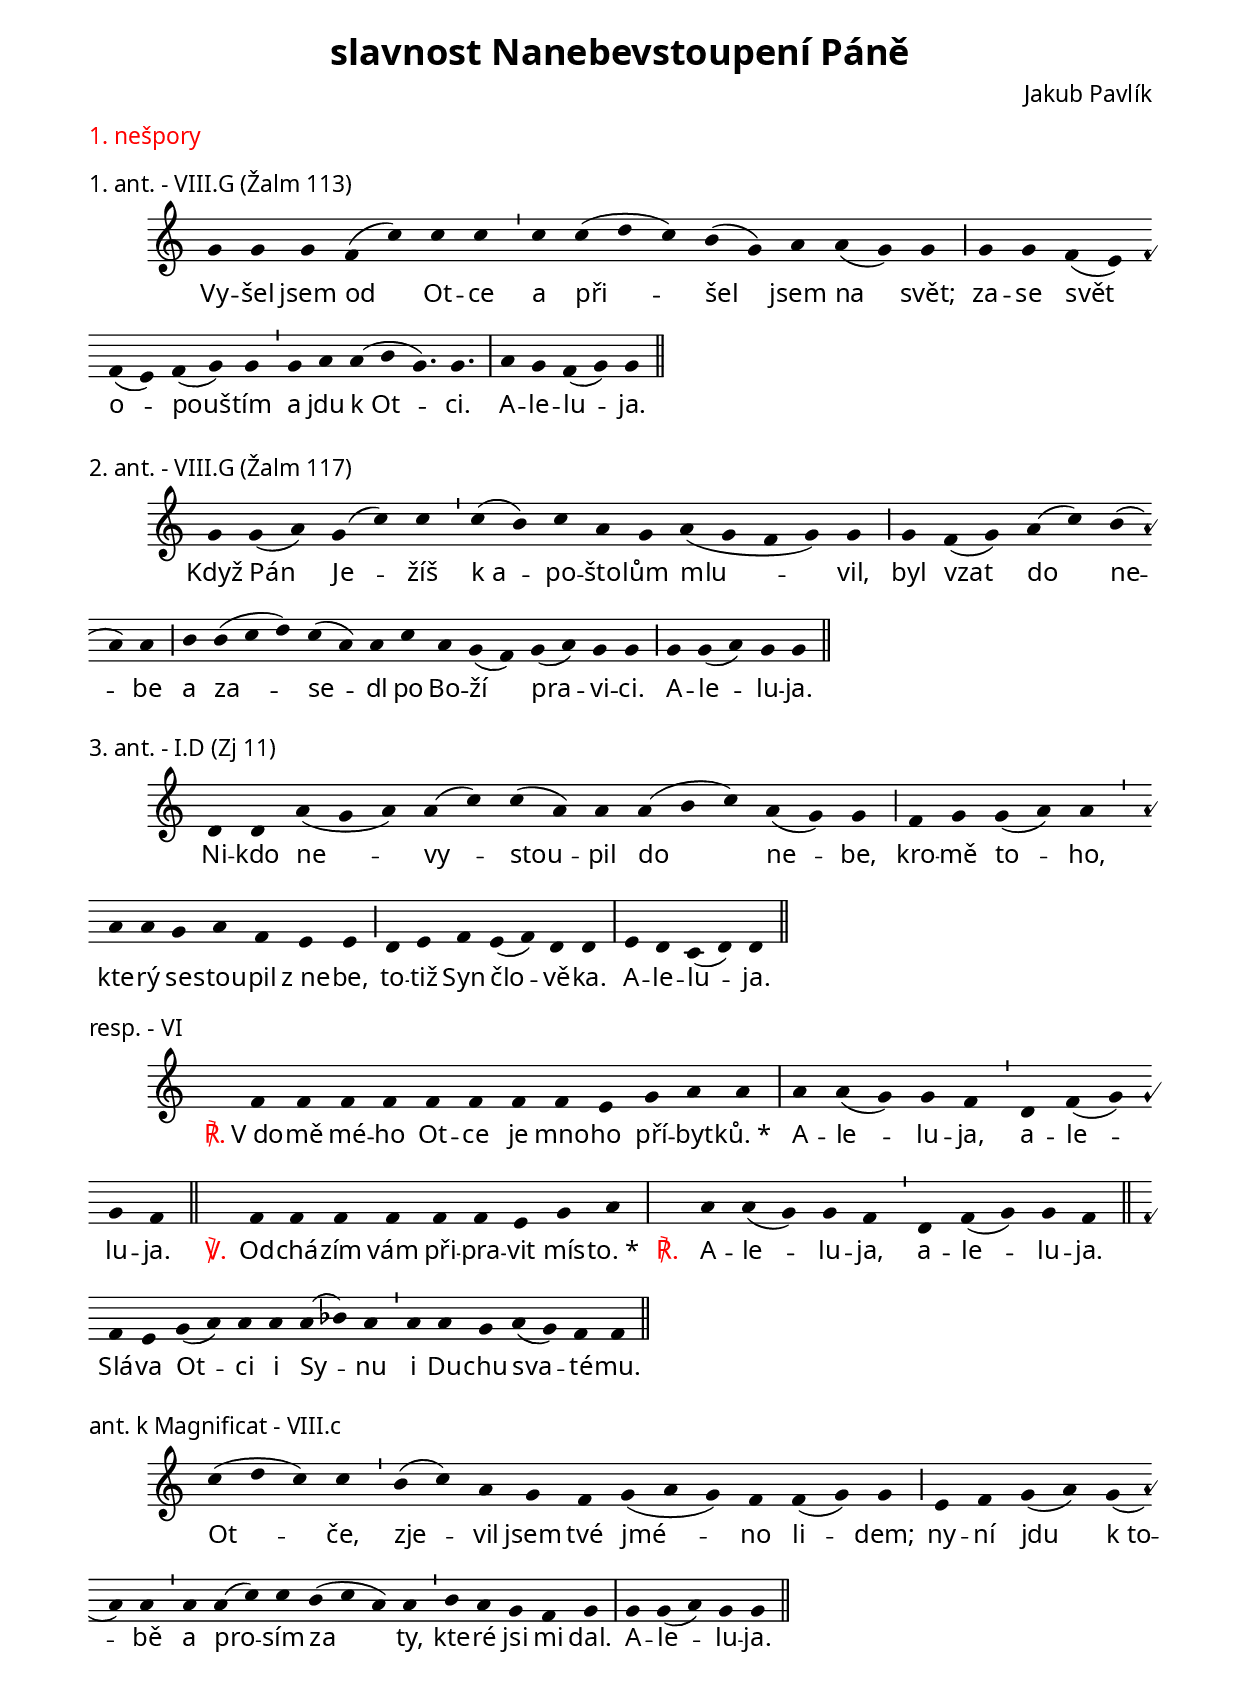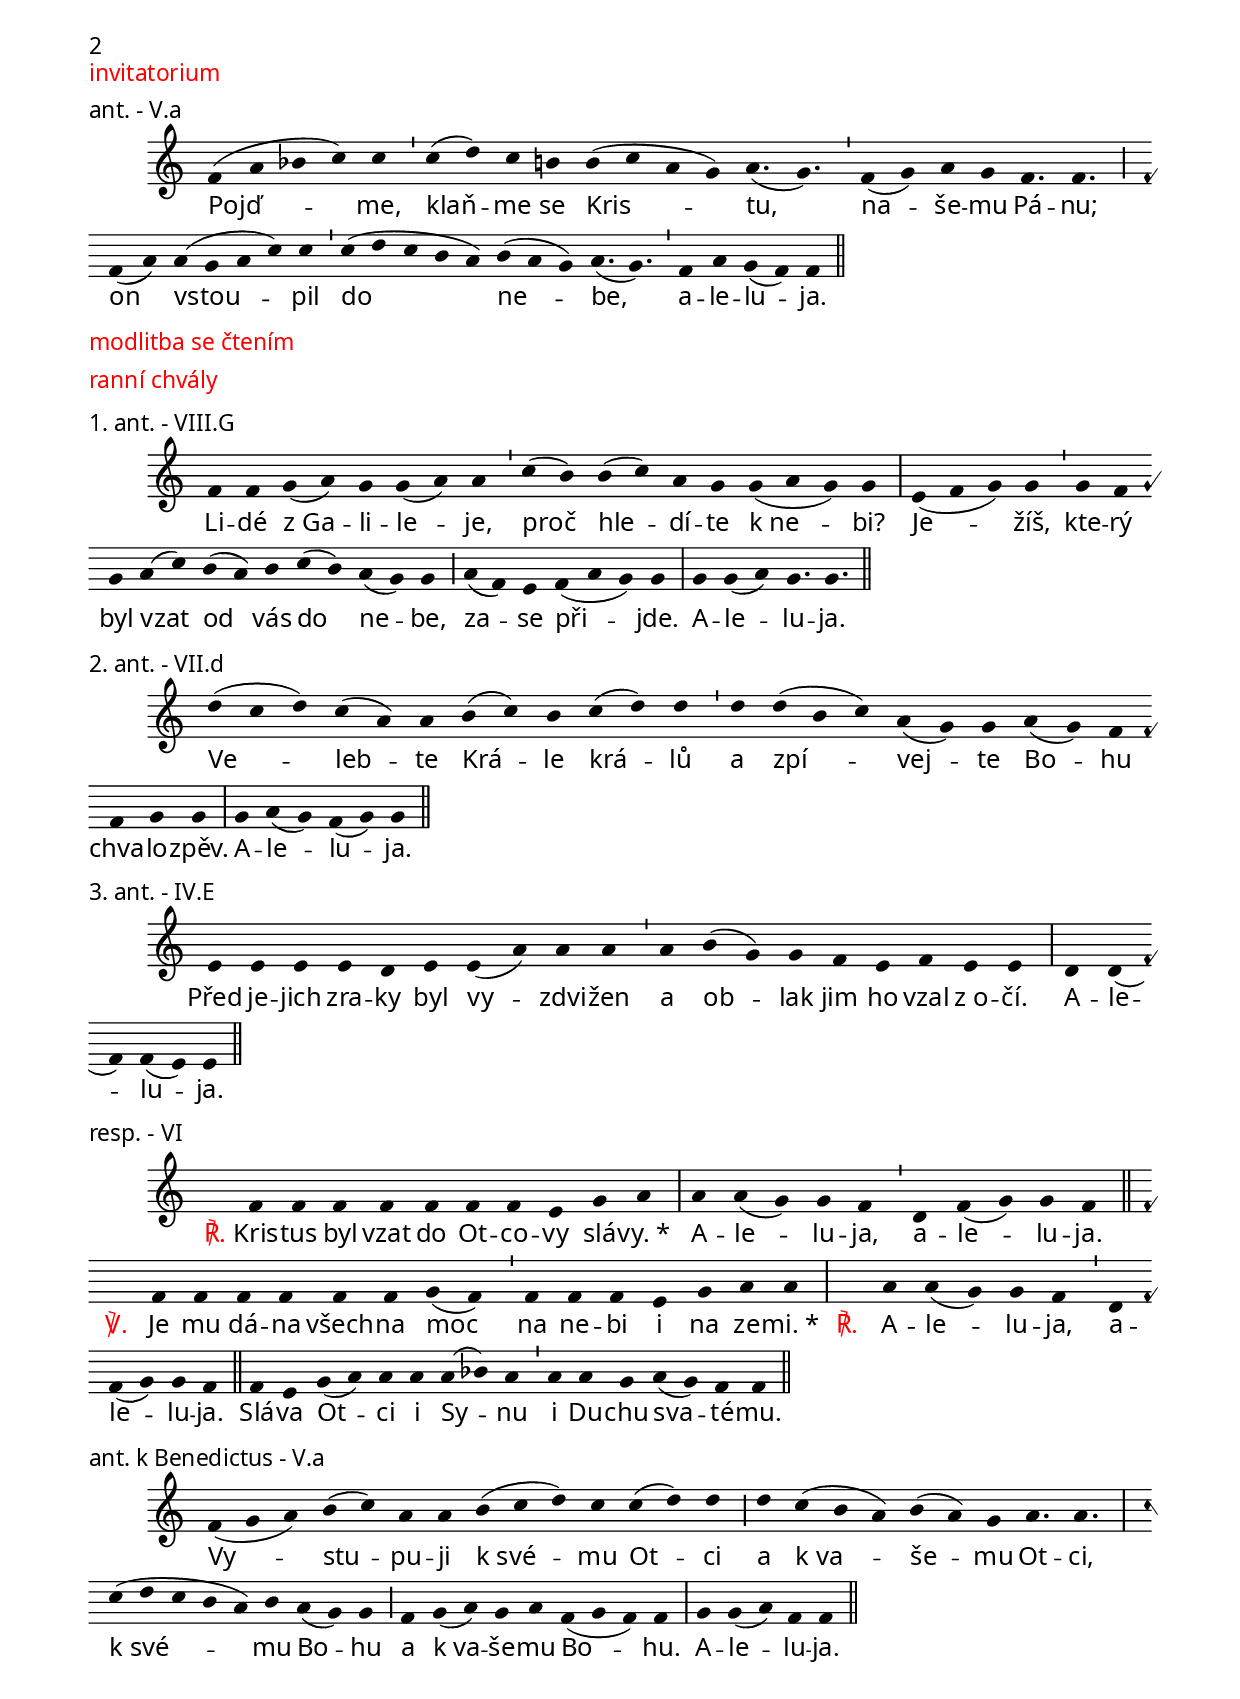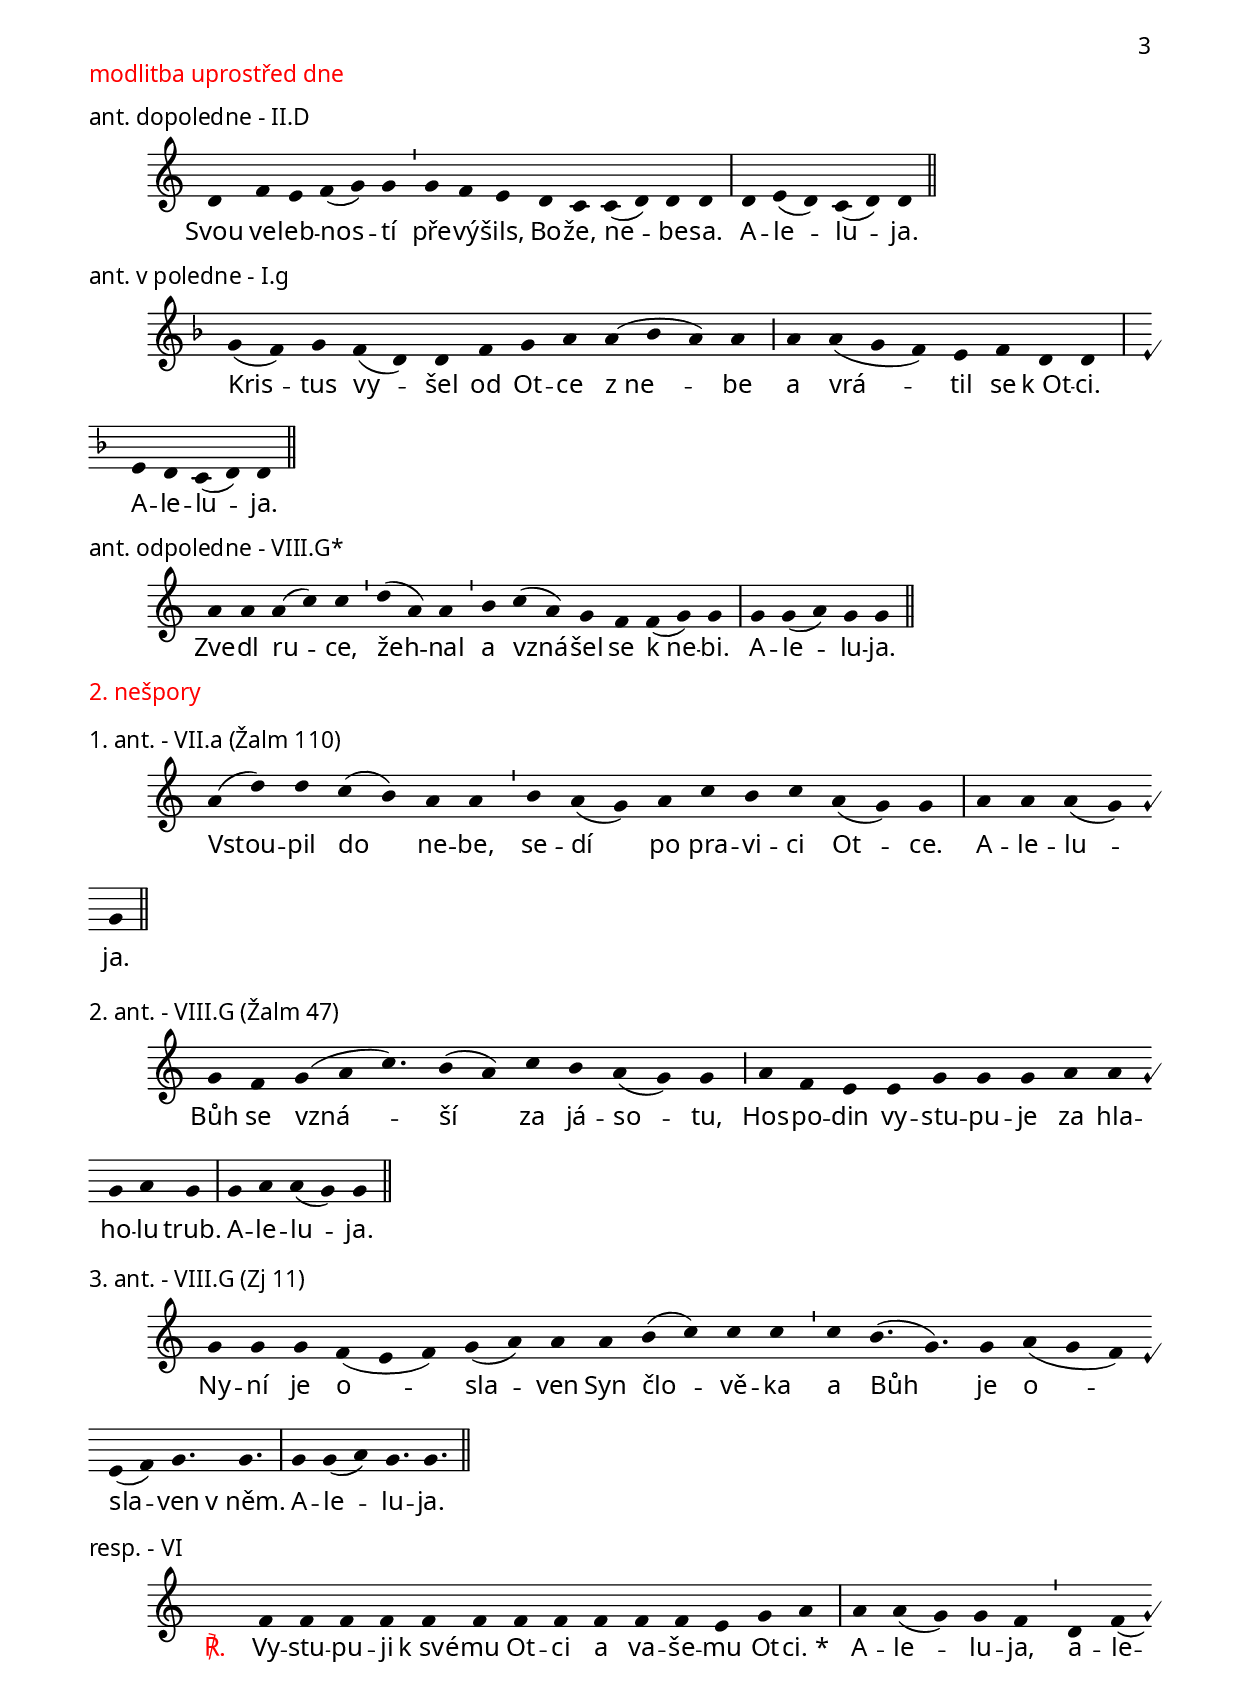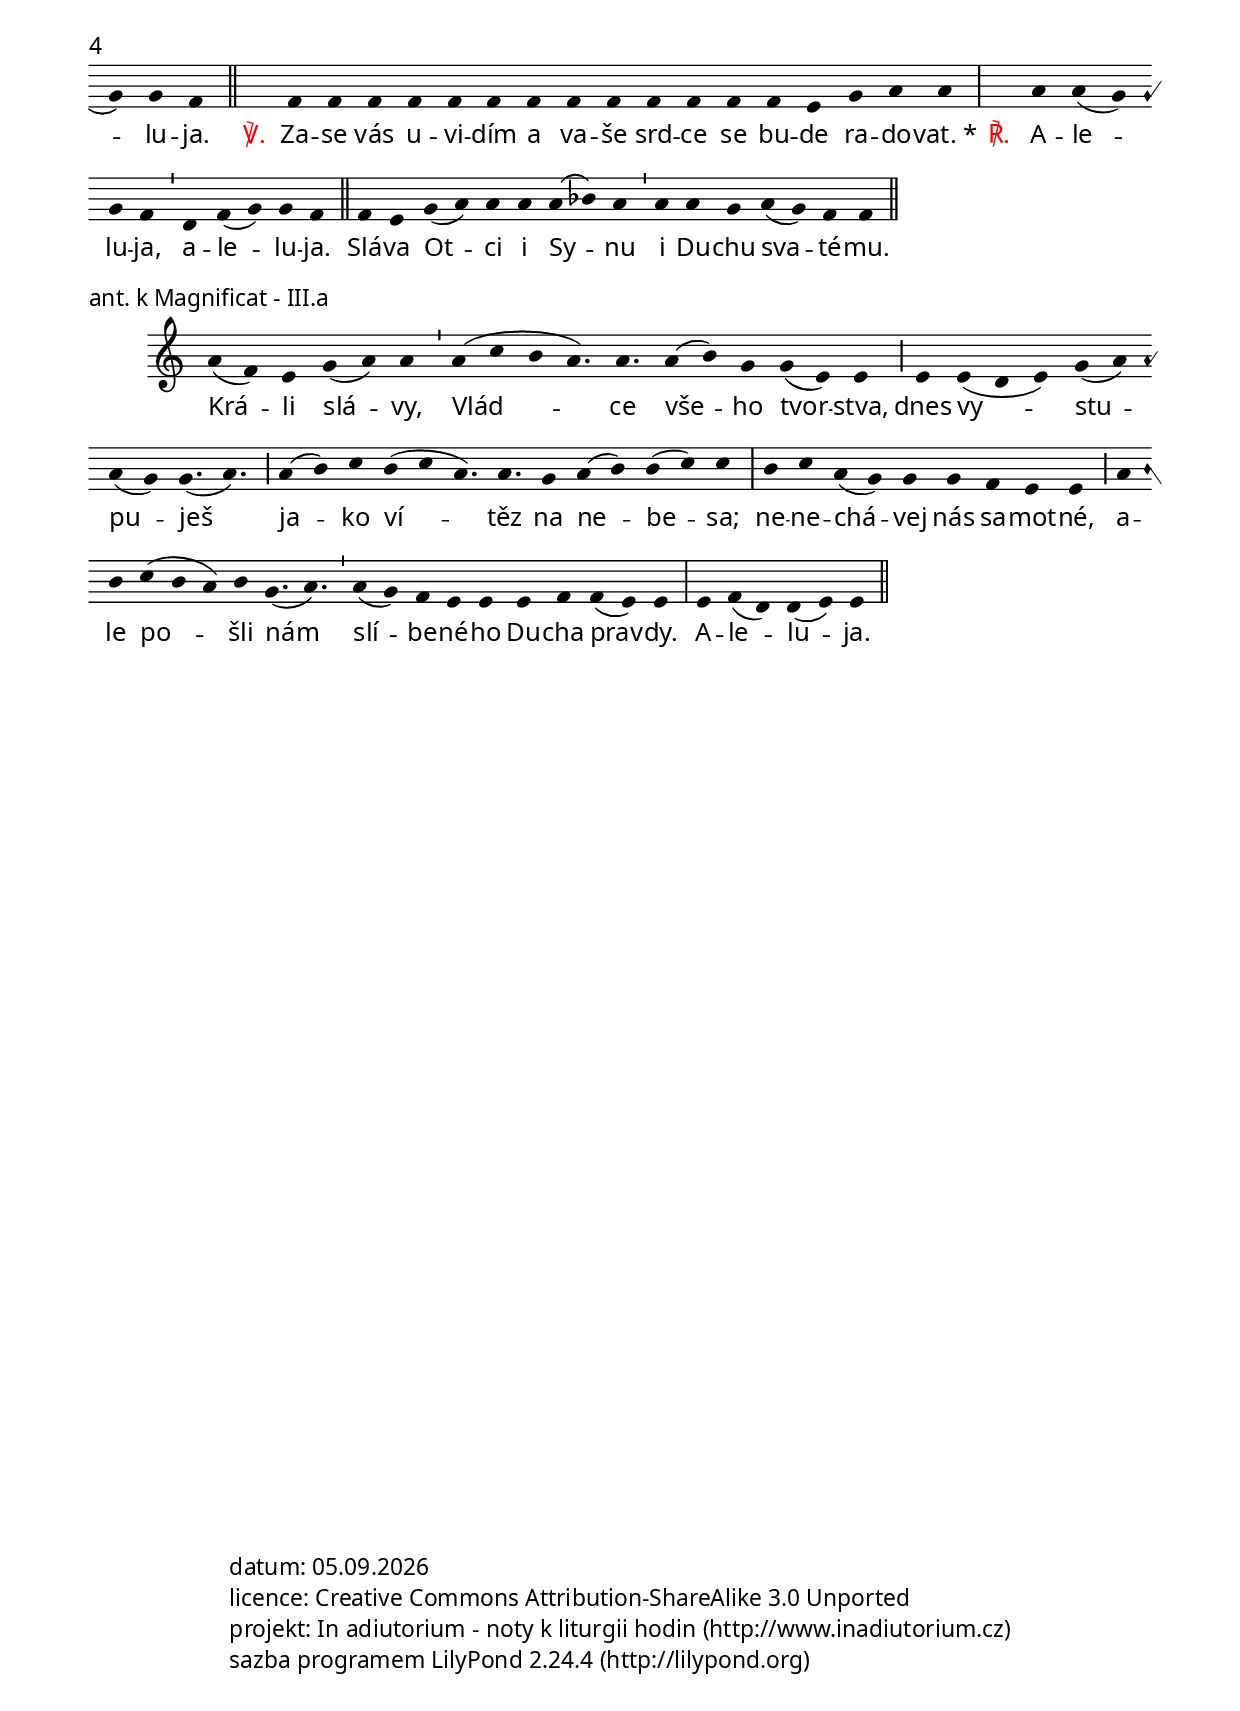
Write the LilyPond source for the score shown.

\version "2.14.2"

\header {
  title = "slavnost Nanebevstoupení Páně"
  composer = "Jakub Pavlík"
}

\include "spolecne.ly"
\include "dilyresponsorii.ly"

\markup {\nadpisHodinka {"1. nešpory"}}

\score {
  \relative c'' {
    \choralniRezim
    g4 g g f( c') c c \barMin
    c c( d c) b( g) a a( g) g \barMaior
    g g f( e) f( e) f( g) g \barMin
    g a a( b g4.) g \barMax
    a4 g f( g) g \barFinalis
  }
  \addlyrics {
    Vy -- šel jsem od Ot -- ce
    a při -- šel jsem na svět;
    za -- se svět o -- pouš -- tím a jdu k_Ot -- ci.
    A -- le -- lu -- ja.
  }
  \header {
    quid = "1. ant."
    modus = "VIII"
    differentia = "G"
    psalmus = "Žalm 113"
    id = "1ne-a1"
    piece = \markup {\sestavTitulek}
  }
}

\score {
  \relative c'' {
    \choralniRezim
    g4 g( a) g( c) c \barMin c( b) c a g a( g f g) g \barMaior
    g f( g) a( c) b( a) a \barMaior
    b b( c d) c( a) a c a g( f) g( a) g g \barMaior
    g g( a) g g \barFinalis
  }
  \addlyrics {
    Když Pán Je -- žíš k_a -- po -- što -- lům mlu -- vil,
    byl vzat do ne -- be
    a za -- se -- dl po Bo -- ží pra -- vi -- ci.
    A -- le -- lu -- ja.
  }
  \header {
    quid = "2. ant."
    modus = "VIII"
    differentia = "G"
    psalmus = "Žalm 117"
    id = "1ne-a2"
    piece = \markup {\sestavTitulek}
  }
}

\score {
  \relative c' {
    \choralniRezim
    d4 d a'( g a) a( c) c( a) a a( b c) a( g) g \barMaior
    f g g( a) a \barMin a a g a f e e \barMaior
    d e f e( f) d d \barMax
    e d c( d) d \barFinalis
  }
  \addlyrics {
    Ni -- kdo ne -- vy -- stou -- pil do ne -- be,
    kro -- mě to -- ho, kte -- rý se -- stou -- pil z_ne -- be,
    to -- tiž Syn člo -- vě -- ka.
    A -- le -- lu -- ja.
  }
  \header {
    quid = "3. ant."
    modus = "I"
    differentia = "D"
    psalmus = "Zj 11"
    id = "1ne-a3"
    piece = \markup {\sestavTitulek}
  }
}

\score {
  \relative c' {
    \choralniRezim

    % R
    \neviditelna f
    f4 f f f f f f f e g a a \barMax
    \respVIalelujaResponsum \barFinalis
    % V
    \neviditelna f
    f f f f f f e g a \barMax
    % R
    \neviditelna a
    \respVIalelujaResponsum \barFinalis
    % Slava
    \respVIalelujaDoxologie \barFinalis
  }
  \addlyrics {
    \Response V_do -- mě mé -- ho Ot -- ce je mno -- ho pří -- byt -- ků._*
    \textRespAleluja
    \Verse Od -- chá -- zím vám při -- pra -- vit mís -- to._*
    \Response \textRespAleluja
    \textRespDoxologie
  }
  \header {
    quid = "resp."
    modus = "VI"
    id = "1ne-resp"
    piece = \markup {\sestavTitulekResp}
  }
}

\score {
  \relative c'' {
    \choralniRezim
    c( d c) c \barMin
    b( c) a g f g( a g) f f( g) g \barMaior
    e f g( a) g( a) a \barMin
    a a( c) c b( c a) a \barMin
    b a g f g \barMax
    g g( a) g g \barFinalis
  }
  \addlyrics {
    Ot -- če,
    zje -- vil jsem tvé jmé -- no li -- dem;
    ny -- ní jdu k_to -- bě
    a pro -- sím za ty,
    kte -- ré jsi mi dal.
    A -- le -- lu -- ja.
  }
  \header {
    quid = "ant. k Magnificat"
    modus = "VIII"
    differentia = "c"
    psalmus = ""
    id = "1ne-amag"
    piece = \markup {\sestavTitulekBezZalmu}
  }
}

\pageBreak % ZLOM

\markup {\nadpisHodinka {"invitatorium"}}

\score {
  \relative c' {
    \choralniRezim
    f4( a bes c) c \barMin
    c( d) c b! b( c a g) a4.( g) \barMin f4( g) a g f4. f \barMaior
    f4( a) a( g a c) c \barMin c( d c b a) b( a g) a4.( g) \barMin
    f4 a g( f) f \barFinalis
  }
  \addlyrics {
    Pojď -- me,
    klaň -- me se Kris -- tu, na -- še -- mu Pá -- nu;
    on vstou -- pil do ne -- be,
    a -- le -- lu -- ja.
  }
  \header {
    quid = "ant."
    modus = "V"
    differentia = "a"
    psalmus = ""
    id = "invit"
    piece = \markup {\sestavTitulekBezZalmu}
  }
}

\markup {\nadpisHodinka {"modlitba se čtením"}}

\score {
  \relative c' {
    \choralniRezim

  }
  \addlyrics {
    Zpí -- vej -- te Bo -- hu,
    ve -- leb -- te je -- ho jmé -- no,
    on vy -- stou -- pil nad o -- bla -- ka.
    A -- le -- lu -- ja.
  }
  \header {
    quid = "1. ant."
    modus = ""
    differentia = ""
    psalmus = "Žalm 68-I"
    id = "mc-a1"
    piece = \markup {\sestavTitulek}
  }
}

\score {
  \relative c' {
    \choralniRezim

  }
  \addlyrics {
    Vy -- stou -- pil do vý -- šin,
    vy -- ve -- dl s_se -- bou za -- jat -- ce.
    A -- le -- lu -- ja.
  }
  \header {
    quid = "2. ant."
    modus = ""
    differentia = ""
    psalmus = "Žalm 68-II"
    id = "mc-a2"
    piece = \markup {\sestavTitulek}
  }
}

\score {
  \relative c' {
    \choralniRezim

  }
  \addlyrics {
    Ob -- je -- vu -- je se tvůj prů -- vod, Bo -- že,
    prů -- vod mé -- ho Bo -- ha, mé -- ho krá -- le,
    smě -- řu -- jí -- cí do sva -- ty -- ně.
    A -- le -- lu -- ja.
  }
  \header {
    quid = "3. ant."
    modus = ""
    differentia = ""
    psalmus = "Žalm 68-III"
    id = "mc-a3"
    piece = \markup {\sestavTitulek}
  }
}


\markup {\nadpisHodinka {"ranní chvály"}}

\score {
  \relative c' {
    \choralniRezim
    f4 f g( a) g g( a) a \barMin
    c( b) b( c) a g g( a g) g \barMax
    e( f g) g \barMin
    g f g a( c) b( a) b c( b) a( g) g \barMaior
    a( f) e f( a g) g \barMax
    g g( a) g4. g \barFinalis
  }
  \addlyrics {
    Li -- dé z_Ga -- li -- le -- je,
    proč hle -- dí -- te k_ne -- bi?
    Je -- žíš,
    kte -- rý byl vzat od vás do ne -- be,
    za -- se při -- jde.
    A -- le -- lu -- ja.
  }
  \header {
    quid = "1. ant."
    modus = "VIII"
    differentia = "G"
    psalmus = ""
    id = "rch-a1"
    piece = \markup {\sestavTitulekBezZalmu}
  }
}

\score {
  \relative c'' {
    \choralniRezim
    d4( c d) c( a) a b( c) b c( d) d \barMin
    d d( b c) a( g) g a( g) f f g g \barMax
    g a( g) f( g) g \barFinalis
  }
  \addlyrics {
    Ve -- leb -- te Krá -- le krá -- lů
    a zpí -- vej -- te Bo -- hu chva -- lo -- zpěv.
    A -- le -- lu -- ja.
  }
  \header {
    quid = "2. ant."
    modus = "VII"
    differentia = "d"
    psalmus = ""
    id = "rch-a2"
    piece = \markup {\sestavTitulekBezZalmu}
  }
}

\score {
  \relative c' {
    \choralniRezim
    e4 e e e d e e( a) a a \barMin
    a b( g) g f e f e e \barMax
    d d( f) f( e) e \barFinalis
  }
  \addlyrics {
    Před je -- jich zra -- ky byl vy -- zdvi -- žen
    a ob -- lak jim ho vzal z_o -- čí.
    A -- le -- lu -- ja.
  }
  \header {
    quid = "3. ant."
    modus = "IV"
    differentia = "E"
    psalmus = ""
    id = "rch-a3"
    piece = \markup {\sestavTitulekBezZalmu}
  }
}

\score {
  \relative c' {
    \choralniRezim

    % R
    \neviditelna f
    f4 f f f f f f e g a \barMax
    \respVIalelujaResponsum \barFinalis
    % V
    \neviditelna f
    f f f f f f g( f) \barMin f f f e g a a \barMax
    % R
    \neviditelna a
    \respVIalelujaResponsum \barFinalis
    % Slava
    \respVIalelujaDoxologie \barFinalis
  }
  \addlyrics {
    \Response Kris -- tus byl vzat do Ot -- co -- vy slá -- vy._* \textRespAleluja
    \Verse Je mu dá -- na všech -- na moc na ne -- bi i na ze -- mi._*
    \Response \textRespAleluja
    \textRespDoxologie
  }
  \header {
    quid = "resp."
    modus = "VI"
    id = "rch-resp"
    piece = \markup {\sestavTitulekResp}
  }
}


\score {
  \relative c' {
    \choralniRezim
    f4( g a) b( c) a a b( c d) c c( d) d \barMaior
    d c( b a) b( a) g a4. a \barMax
    c4( d c b a) b a( g) g \barMaior
    f g( a) g a f( g f) f \barMax
    g g( a) f f \barFinalis
  }
  \addlyrics {
    Vy -- stu -- pu -- ji k_své -- mu Ot -- ci
    a k_va -- še -- mu Ot -- ci,
    k_své -- mu Bo -- hu
    a k_va -- še -- mu Bo -- hu.
    A -- le -- lu -- ja.
  }
  \header {
    quid = "ant. k Benedictus"
    modus = "V"
    differentia = "a"
    psalmus = ""
    id = "rch-aben"
    piece = \markup {\sestavTitulekBezZalmu}
  }
}

\pageBreak % ZLOM

\markup {\nadpisHodinka {"modlitba uprostřed dne"}}

\score {
  \relative c' {
    \choralniRezim
    d4 f e f( g) g \barMin
    g f e d c c( d) d d \barMax
    d e( d) c( d) d \barFinalis
  }
  \addlyrics {
    Svou ve -- leb -- nos -- tí
    pře -- vý -- šils, Bo -- že, ne -- be -- sa.
    A -- le -- lu -- ja.
  }
  \header {
    quid = "ant. dopoledne"
    modus = "II"
    differentia = "D"
    psalmus = ""
    id = "tercie"
    piece = \markup {\sestavTitulekBezZalmu}
  }
}

\score {
  \relative c'' {
    \choralniRezim
    \key f \major
    g4( f) g f( d) d f g a a( bes a) a \barMaior
    a a( g f) e f d d \barMax
    e d c( d) d \barFinalis
  }
  \addlyrics {
    Kris -- tus vy -- šel od Ot -- ce z_ne -- be
    a vrá -- til se k_Ot -- ci.
    A -- le -- lu -- ja.
  }
  \header {
    quid = "ant. v poledne"
    modus = "I"
    differentia = "g"
    psalmus = ""
    id = "sexta"
    piece = \markup {\sestavTitulekBezZalmu}
  }
}

\score {
  \relative c'' {
    \choralniRezim
    a4 a a( c) c \barMin
    d( a) a \barMin
    b c( a) g f f( g) g \barMax
    g g( a) g4 g \barFinalis
  }
  \addlyrics {
    Zve -- dl ru -- ce,
    žeh -- nal
    a vzná -- šel se k_ne -- bi.
    A -- le -- lu -- ja.
  }
  \header {
    quid = "ant. odpoledne"
    modus = "VIII"
    differentia = "G*"
    psalmus = ""
    id = "nona"
    piece = \markup {\sestavTitulekBezZalmu}
  }
}

\markup {\nadpisHodinka {"2. nešpory"}}

\score {
  \relative c'' {
    \choralniRezim
    a( d) d c( b) a a \barMin
    b a( g) a c b c a( g) g \barMax
    a a a( g) g \barFinalis
  }
  \addlyrics {
    Vstou -- pil do ne -- be,
    se -- dí po pra -- vi -- ci Ot -- ce.
    A -- le -- lu -- ja.
  }
  \header {
    quid = "1. ant."
    modus = "VII"
    differentia = "a"
    psalmus = "Žalm 110"
    id = "2ne-a1"
    piece = \markup {\sestavTitulek}
  }
}

\score {
  \relative c'' {
    \choralniRezim
    g4 f g( a c4.) b4( a) c b a( g) g \barMaior
    a f e e g g g a a g a g \barMax
    g a a( g) g \barFinalis
  }
  \addlyrics {
    Bůh se vzná -- ší za já -- so -- tu,
    Hos -- po -- din vy -- stu -- pu -- je za hla -- ho -- lu trub.
    A -- le -- lu -- ja.
  }
  \header {
    quid = "2. ant."
    modus = "VIII"
    differentia = "G"
    psalmus = "Žalm 47"
    id = "2ne-a2"
    piece = \markup {\sestavTitulek}
  }
}

\score {
  \relative c'' {
    \choralniRezim
    g4 g g f( e f) g( a) a a b( c) c c \barMin
    c b4.( g) g4 a( g f) e( f) g4. g \barMax
    g4 g( a) g4. g \barFinalis
  }
  \addlyrics {
    Ny -- ní je o -- sla -- ven Syn člo -- vě -- ka
    a Bůh je o -- sla -- ven v_něm.
    A -- le -- lu -- ja.
  }
  \header {
    quid = "3. ant."
    modus = "VIII"
    differentia = "G"
    psalmus = "Zj 11"
    id = "2ne-a3"
    piece = \markup {\sestavTitulek}
  }
}

\score {
  \relative c' {
    \choralniRezim

    % R
    \neviditelna f
    f4 f f f f f f f f f f e g a \barMax
    \respVIalelujaResponsum \barFinalis
    % V
    \neviditelna f
    f f f f f f f f f f f f f e g a a \barMax
    % R
    \neviditelna a
    \respVIalelujaResponsum \barFinalis
    % Slava
    \respVIalelujaDoxologie \barFinalis
  }
  \addlyrics {
    \Response Vy -- stu -- pu -- ji k_své -- mu Ot -- ci a va -- še -- mu Ot -- ci._* \textRespAleluja
    \Verse Za -- se vás u -- vi -- dím a va -- še srd -- ce se bu -- de ra -- do -- vat._*
    \Response \textRespAleluja
    \textRespDoxologie
  }
  \header {
    quid = "resp."
    modus = "VI"
    id = "2ne-resp"
    piece = \markup {\sestavTitulekResp}
  }
}

\score {
  \relative c'' {
    \choralniRezim
    a4( f) e g( a) a \barMin
    a( c b a4.) a a4( b) g g( e) e \barMaior
    e e( d e) g( a) a( g) g4.( a) \barMaior
    a4( b) c b( c a4.) a g4 a( b) b( c) c \barMax

    b c a( g) g g f e e \barMaior
    a b c( b a) b g4.( a) \barMin
    a4( g) f e e e f f( e) e \barMax
    e f( d) d( e) e \barFinalis
  }
  \addlyrics {
    Krá -- li slá -- vy,
    Vlád -- ce vše -- ho tvor -- stva,
    dnes vy -- stu -- pu -- ješ
    ja -- ko ví -- těz na ne -- be -- sa;

    ne -- ne -- chá -- vej nás sa -- mot -- né,
    a -- le po -- šli nám slí -- be -- né -- ho Du -- cha prav -- dy.
    A -- le -- lu -- ja.
  }
  \header {
    quid = "ant. k Magnificat"
    modus = "III"
    differentia = "a"
    psalmus = ""
    id = "2ne-amag"
    piece = \markup {\sestavTitulekBezZalmu}
  }
}